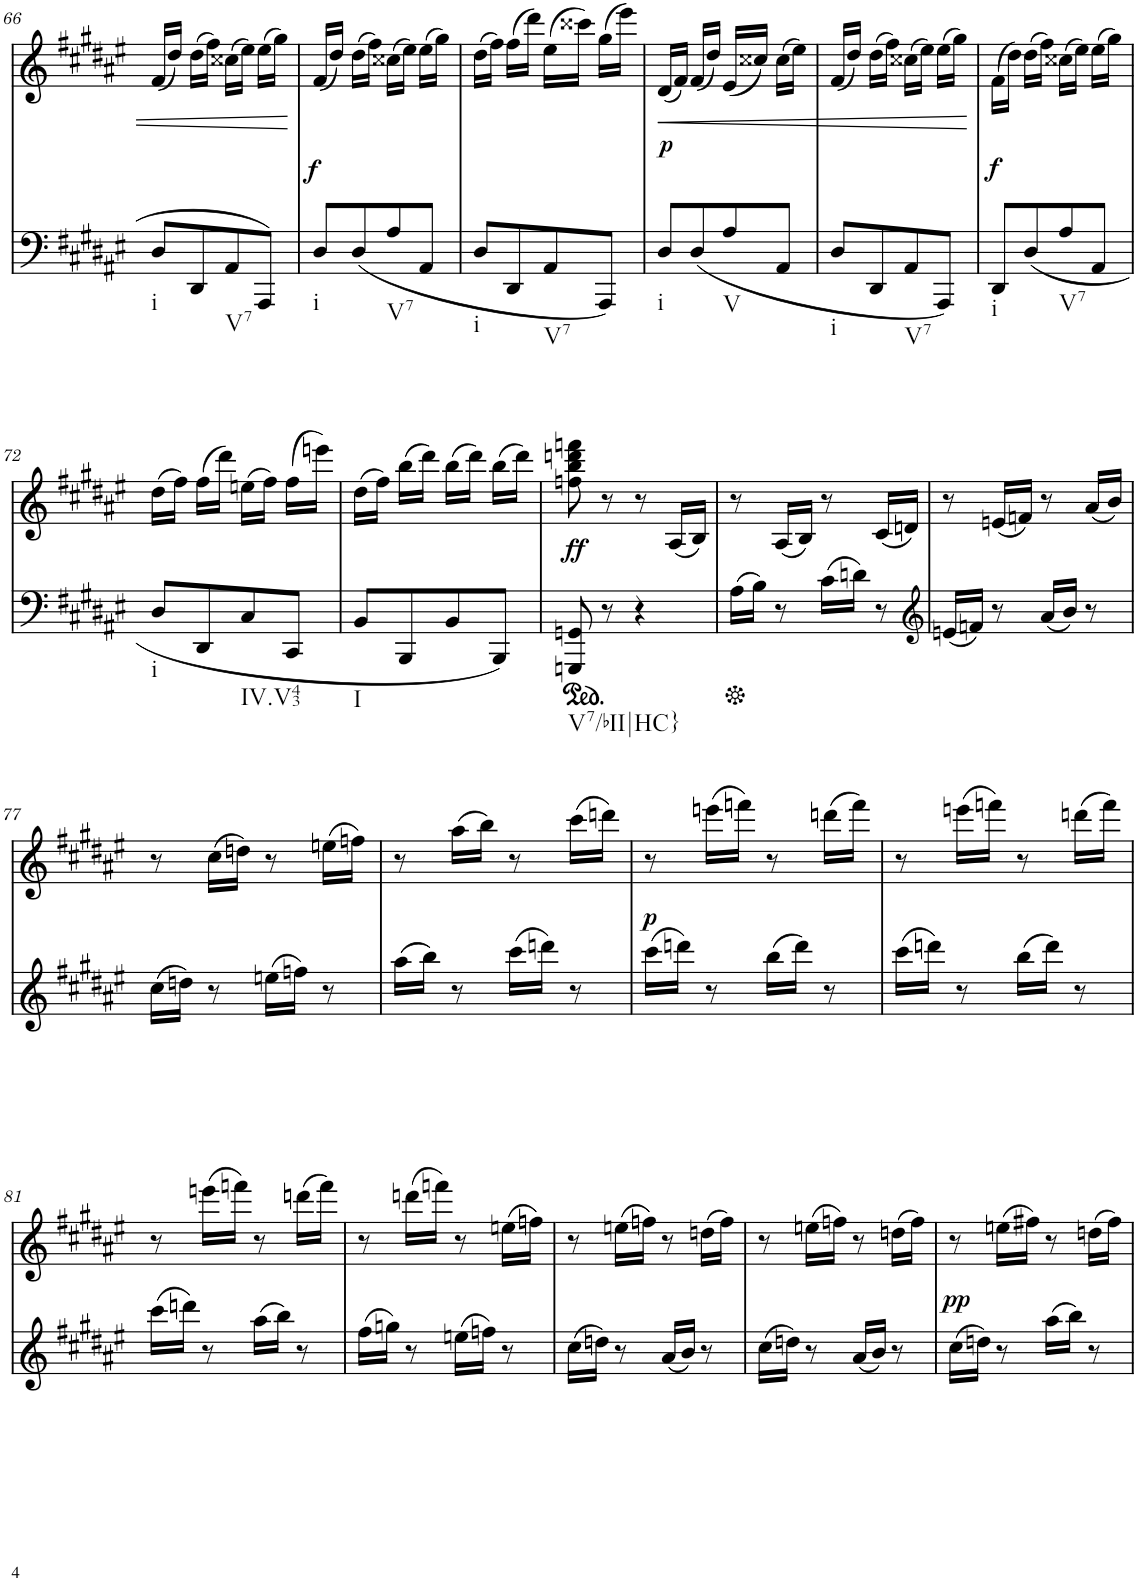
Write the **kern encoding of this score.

**kern	**kern	**text	**dynam
*part2	*part1	*part1	*part1
*staff2	*staff1	*staff1	*staff1
*I"piano	*I"piano	*	*
*I'Pno	*I'Pno	*	*
!!LO:PB:g=z
*clefF4	*clefG2	*	*
*k[f#c#g#d#a#e#]	*k[f#c#g#d#a#e#]	*	*
*F#:	*F#:	*	*
*M2/4	*M2/4	*	*
=66	=66	=66	=66
!LO:TX:b:t=i	!	!	!
8D#/L	(16f#/LL	.	.
.	16dd#/JJ)	.	.
8DD#/	(16dd#\LL	.	.
.	16ff#\JJ)	.	.
!LO:TX:b:t=V7	!	!	!
8AA#/	(16cc##X\LL	.	.
.	16ee#\JJ)	.	.
8AAA#/J	(16ee#\LL	.	.
.	16gg#\JJ)	.	.
=67	=67	=67	=67
!LO:TX:b:t=i	!	!	!
!	!	!LO:LY:b	!
8D#/L	(16f#/LL	.	.
.	16dd#/JJ)	.	.
(<8D#/	(16dd#\LL	.	.
.	16ff#\JJ)	.	.
!LO:TX:b:t=V7	!	!	!
8A#/	(16cc##X\LL	.	.
.	16ee#\JJ)	.	.
8AA#/J	(16ee#\LL	.	.
.	16gg#\JJ)	.	.
=68	=68	=68	=68
!LO:TX:b:t=i	!	!	!
8D#/L	(16dd#\LL	.	.
.	16ff#\JJ)	.	.
8DD#/	(16ff#\LL	.	.
.	16ddd#\JJ)	.	.
!LO:TX:b:t=V7	!	!	!
8AA#/	(16ee#\LL	.	.
.	16ccc##X\JJ)	.	.
8AAA#/J)	(16gg#\LL	.	.
.	16eee#\JJ)	.	.
=69	=69	=69	=69
!LO:TX:b:t=i	!	!	!
!	!	!LO:LY:b	!LO:HP:b
8D#/L	(16d#/LL	.	<
.	16f#/JJ)	.	.
(<8D#/	(16f#/LL	.	.
.	16dd#/JJ)	.	.
!LO:TX:b:t=V	!	!	!
8A#/	(16e#/LL	.	.
.	16cc##X/JJ)	.	.
8AA#/J	(16cc##\LL	.	.
.	16ee#\JJ)	.	.
=70	=70	=70	=70
!LO:TX:b:t=i	!	!	!
8D#/L	(16f#/LL	.	.
.	16dd#/JJ)	.	.
8DD#/	(16dd#\LL	.	.
.	16ff#\JJ)	.	.
!LO:TX:b:t=V7	!	!	!
8AA#/	(16cc##X\LL	.	.
.	16ee#\JJ)	.	.
8AAA#/J)	(16ee#\LL	.	.
.	16gg#\JJ)	.	.
.	.	.	[
=71	=71	=71	=71
!LO:TX:b:t=i	!	!	!
!	!	!LO:LY:b	!
8DD#/L	(16f#\LL	.	.
.	16dd#\JJ)	.	.
(<8D#/	(16dd#\LL	.	.
.	16ff#\JJ)	.	.
!LO:TX:b:t=V7	!	!	!
8A#/	(16cc##X\LL	.	.
.	16ee#\JJ)	.	.
8AA#/J	(16ee#\LL	.	.
.	16gg#\JJ)	.	.
!!LO:LB:g=z
=72	=72	=72	=72
!LO:TX:b:t=i	!	!	!
8D#/L	(16dd#\LL	.	.
.	16ff#\JJ)	.	.
8DD#/	(16ff#\LL	.	.
.	16ddd#\JJ)	.	.
!LO:TX:b:t=IV.V43	!	!	!
8C#/	(16een\LL	.	.
.	16ff#\JJ)	.	.
8CC#/J	(16ff#\LL	.	.
.	16eeen\JJ)	.	.
=73	=73	=73	=73
!LO:TX:b:t=I	!	!	!
8BB/L	(16dd#\LL	.	.
.	16ff#\JJ)	.	.
8BBB/	(16bb\LL	.	.
.	16ddd#\JJ)	.	.
8BB/	(16bb\LL	.	.
.	16ddd#\JJ)	.	.
8BBB/J)	(16bb\LL	.	.
.	16ddd#\JJ)	.	.
=74	=74	=74	=74
*ped	*	*	*
!LO:TX:b:t=V7/bII|HC}	!	!	!
!	!	!LO:LY:b	!
8GGGn/ 8GGn/	8ffn\ 8bb\ 8dddn\ 8fffn\	.	.
8r	8r	.	.
4r	8r	.	.
.	(16A#/LL	.	.
.	16B/JJ)	.	.
=75	=75	=75	=75
(16A#\LL	8r	.	.
*Xped	*	*	*
16B\JJ)	.	.	.
8r	(16A#/LL	.	.
.	16B/JJ)	.	.
(16c#\LL	8r	.	.
16dn\JJ)	.	.	.
8r	(16c#/LL	.	.
.	16dn/JJ)	.	.
=76	=76	=76	=76
*clefG2	*	*	*
(16en/LL	8r	.	.
16fn/JJ)	.	.	.
8r	(16en/LL	.	.
.	16fn/JJ)	.	.
(16a#/LL	8r	.	.
16b/JJ)	.	.	.
8r	(16a#/LL	.	.
.	16b/JJ)	.	.
!!LO:LB:g=z
=77	=77	=77	=77
(16cc#\LL	8r	.	.
16ddn\JJ)	.	.	.
8r	(16cc#\LL	.	.
.	16ddn\JJ)	.	.
(16een\LL	8r	.	.
16ffn\JJ)	.	.	.
8r	(16een\LL	.	.
.	16ffn\JJ)	.	.
=78	=78	=78	=78
(16aa#\LL	8r	.	.
16bb\JJ)	.	.	.
8r	(16aa#\LL	.	.
.	16bb\JJ)	.	.
(16ccc#\LL	8r	.	.
16dddn\JJ)	.	.	.
8r	(16ccc#\LL	.	.
.	16dddn\JJ)	.	.
=79	=79	=79	=79
!	!	!	!LO:DY:b
(16ccc#\LL	8r	.	p
16dddn\JJ)	.	.	.
8r	(16eeen\LL	.	.
.	16fffn\JJ)	.	.
(16bb\LL	8r	.	.
16ddd\JJ)	.	.	.
8r	(16dddn\LL	.	.
.	16fff\JJ)	.	.
=80	=80	=80	=80
(16ccc#\LL	8r	.	.
16dddn\JJ)	.	.	.
8r	(16eeen\LL	.	.
.	16fffn\JJ)	.	.
(16bb\LL	8r	.	.
16ddd\JJ)	.	.	.
8r	(16dddn\LL	.	.
.	16fff\JJ)	.	.
!!LO:LB:g=z
=81	=81	=81	=81
(16ccc#\LL	8r	.	.
16dddn\JJ)	.	.	.
8r	(16eeen\LL	.	.
.	16fffn\JJ)	.	.
(16aa#\LL	8r	.	.
16bb\JJ)	.	.	.
8r	(16dddn\LL	.	.
.	16fff\JJ)	.	.
=82	=82	=82	=82
(16ff#\LL	8r	.	.
16ggn\JJ)	.	.	.
8r	(16dddn\LL	.	.
.	16fffn\JJ)	.	.
(16een\LL	8r	.	.
16ffn\JJ)	.	.	.
8r	(16een\LL	.	.
.	16ffn\JJ)	.	.
=83	=83	=83	=83
(16cc#\LL	8r	.	.
16ddn\JJ)	.	.	.
8r	(16een\LL	.	.
.	16ffn\JJ)	.	.
(16a#/LL	8r	.	.
16b/JJ)	.	.	.
8r	(16ddn\LL	.	.
.	16ff\JJ)	.	.
=84	=84	=84	=84
(16cc#\LL	8r	.	.
16ddn\JJ)	.	.	.
8r	(16een\LL	.	.
.	16ffn\JJ)	.	.
(16a#/LL	8r	.	.
16b/JJ)	.	.	.
8r	(16ddn\LL	.	.
.	16ff\JJ)	.	.
=85	=85	=85	=85
!	!	!	!LO:DY:b
(16cc#\LL	8r	.	pp
16ddn\JJ)	.	.	.
8r	(16een\LL	.	.
.	16ff#X\JJ)	.	.
(16aa#\LL	8r	.	.
16bb\JJ)	.	.	.
8r	(16ddn\LL	.	.
.	16ff#\JJ)	.	.
=	=	=	=
*-	*-	*-	*-
